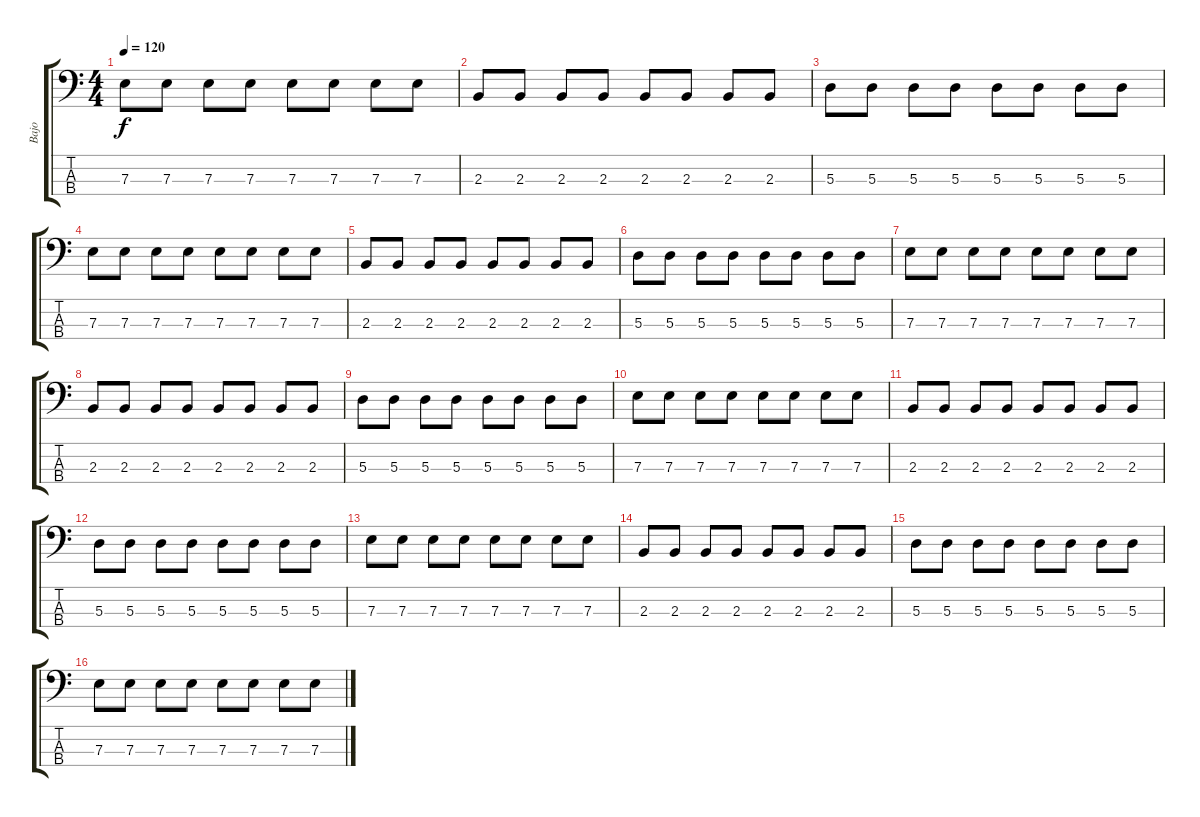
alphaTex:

\track ("Bajo" "Bajo") {instrument electricbasspick}
\staff {score tabs}
\tuning (G2 D2 A1 E1) {hide}
\ts (4 4)
\tempo 120
\clef f4
\ks c
7.3.8{dy f} 7.3.8 7.3.8 7.3.8 7.3.8 7.3.8 7.3.8 7.3.8 |
2.3.8 2.3.8 2.3.8 2.3.8 2.3.8 2.3.8 2.3.8 2.3.8 |
5.3.8 5.3.8 5.3.8 5.3.8 5.3.8 5.3.8 5.3.8 5.3.8 |
7.3.8 7.3.8 7.3.8 7.3.8 7.3.8 7.3.8 7.3.8 7.3.8 |
2.3.8 2.3.8 2.3.8 2.3.8 2.3.8 2.3.8 2.3.8 2.3.8 |
5.3.8 5.3.8 5.3.8 5.3.8 5.3.8 5.3.8 5.3.8 5.3.8 |
7.3.8 7.3.8 7.3.8 7.3.8 7.3.8 7.3.8 7.3.8 7.3.8 |
2.3.8 2.3.8 2.3.8 2.3.8 2.3.8 2.3.8 2.3.8 2.3.8 |
5.3.8 5.3.8 5.3.8 5.3.8 5.3.8 5.3.8 5.3.8 5.3.8 |
7.3.8 7.3.8 7.3.8 7.3.8 7.3.8 7.3.8 7.3.8 7.3.8 |
2.3.8 2.3.8 2.3.8 2.3.8 2.3.8 2.3.8 2.3.8 2.3.8 |
5.3.8 5.3.8 5.3.8 5.3.8 5.3.8 5.3.8 5.3.8 5.3.8 |
7.3.8 7.3.8 7.3.8 7.3.8 7.3.8 7.3.8 7.3.8 7.3.8 |
2.3.8 2.3.8 2.3.8 2.3.8 2.3.8 2.3.8 2.3.8 2.3.8 |
5.3.8 5.3.8 5.3.8 5.3.8 5.3.8 5.3.8 5.3.8 5.3.8 |
7.3.8 7.3.8 7.3.8 7.3.8 7.3.8 7.3.8 7.3.8 7.3.8
